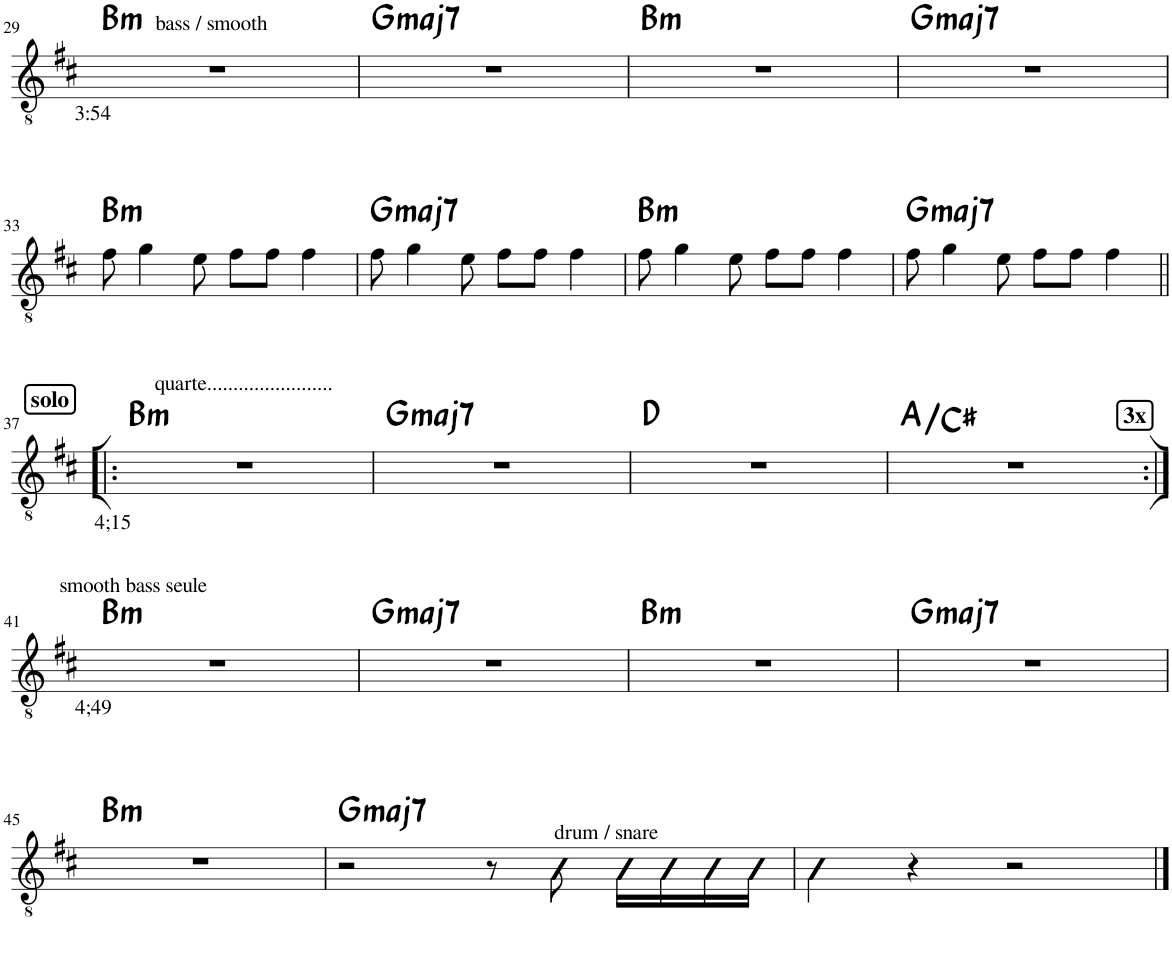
**kern	**harte
*part1	*part1
*staff1	*
*I"Classical Guitar	*
*I'Guit.	*
!!LO:PB:g=z
*clefGv2	*
*k[f#c#]	*
*M4/4	*
=29	=29
!LO:TX:b:t=3&colon;54	!
!LO:TX:a:t=bass / smooth	!LO:H:kt=m
1r	B:min
=30	=30
!	!LO:H:kt=maj7
1r	G:maj7
=31	=31
!	!LO:H:kt=m
1r	B:min
=32	=32
!	!LO:H:kt=maj7
1r	G:maj7
!!LO:LB:g=z
=33	=33
!	!LO:H:kt=m
8f#\	B:min
4g\	.
8e\	.
8f#\L	.
8f#\J	.
4f#\	.
=34	=34
!	!LO:H:kt=maj7
8f#\	G:maj7
4g\	.
8e\	.
8f#\L	.
8f#\J	.
4f#\	.
=35	=35
!	!LO:H:kt=m
8f#\	B:min
4g\	.
8e\	.
8f#\L	.
8f#\J	.
4f#\	.
=36	=36
!	!LO:H:kt=maj7
8f#\	G:maj7
4g\	.
8e\	.
8f#\L	.
8f#\J	.
4f#\	.
!!LO:LB:g=z
!!LO:REH:place=s1:a:B:cj:fs=11:t=solo
=37!|:	=37!|:
!LO:TX:b:t=4;15	!
!LO:TX:a:t=quarte........................	!LO:H:kt=m
1r	B:min
=38	=38
!	!LO:H:kt=maj7
1r	G:maj7
=39	=39
1r	D:maj
!!LO:REH:place=s1:a:B:cj:fs=11:t=3x
=40	=40
1r	A:maj/3
!!LO:LB:g=z
=41:|!	=41:|!
!LO:TX:a:t=smooth bass seule	!
!LO:TX:b:t=4;49	!LO:H:kt=m
1r	B:min
=42	=42
!	!LO:H:kt=maj7
1r	G:maj7
=43	=43
!	!LO:H:kt=m
1r	B:min
=44	=44
!	!LO:H:kt=maj7
1r	G:maj7
!!LO:LB:g=z
=45	=45
!	!LO:H:kt=m
1r	B:min
=46	=46
!	!LO:H:kt=maj7
2r	G:maj7
!LO:TX:a:t=drum / snare	!
8r	.
8G\	.
16G\LL	.
16G\	.
16G\	.
16G\JJ	.
=47	=47
4G\	.
4r	.
2r	.
==	==
*-	*-
